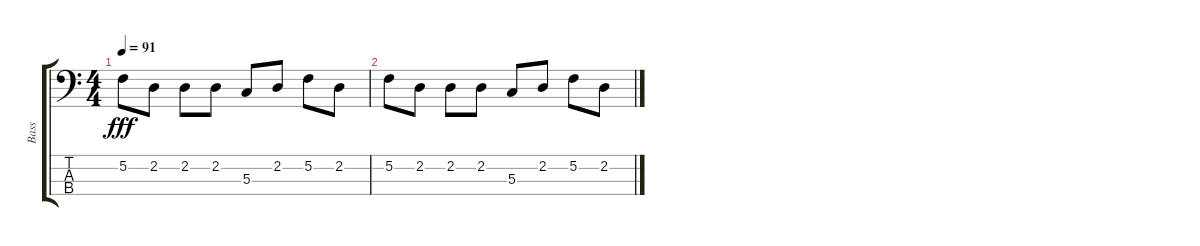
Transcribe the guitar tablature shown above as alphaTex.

\track ("Bass" "Bass") {instrument electricbassfinger}
\staff {score tabs}
\tuning (F2 C2 G1 D1) {hide}
\ts (4 4)
\tempo 91
\clef f4
\ks c
5.2.8{dy fff} 2.2.8 2.2.8 2.2.8 5.3.8 2.2.8 5.2.8 2.2.8 |
5.2.8 2.2.8 2.2.8 2.2.8 5.3.8 2.2.8 5.2.8 2.2.8
